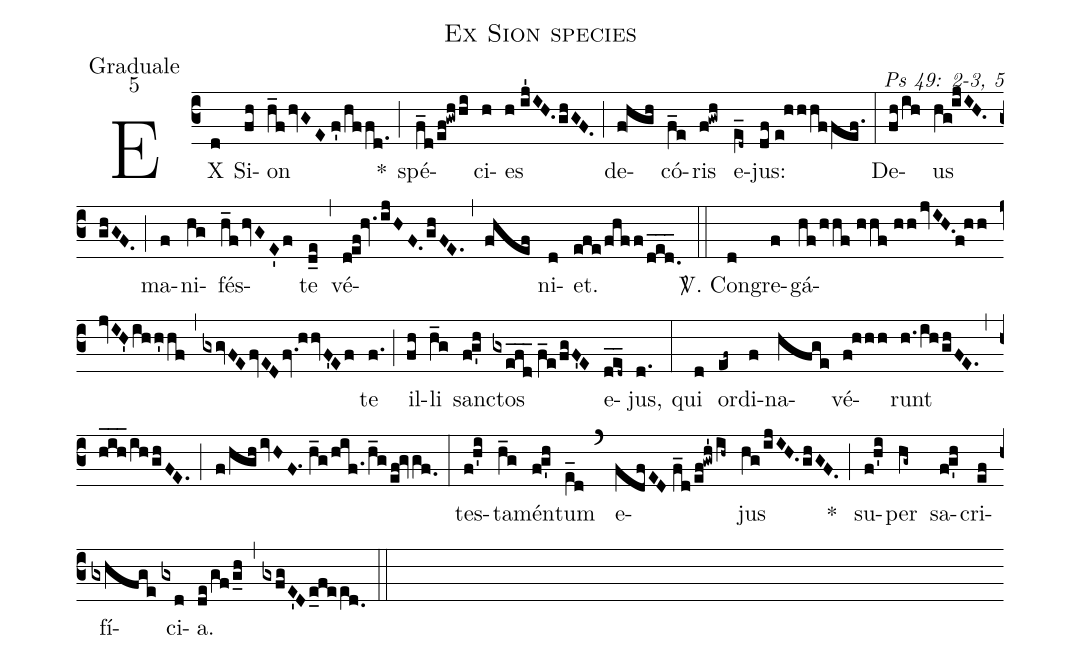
name: Ex Sion species;
office-part: Graduale;
mode: 5;
commentary: Ps 49: 2-3, 5;
%%
(c3) EX(d) Si(fh)on(h_fhvGE//f'/hffd.) *(;)
spé(f_d/ef!gwhhi)ci(h)es(h//ij'IH.ghGF.) (;) de(f!hgh)có(f_e)ris(f!gwh) e(e_[ll:1]d~)jus:(df//e!hhhffef.) (:)
De(fh/ih)us(hg!ijIH.ghGF.) (;) ma(f)ni(hg)fés(h_fhvGE'f)te(d_e) (,) vé(def!hv.ijHF./!ghFE.)(,)(fhef)ni(d)et.(efe/fhff/d_e_d._) (::)
<sp>V/</sp>. Con(d)gre(f)gá(hf/hhf//hhf//hhjvIH.!f!hhjvIH'/!ihh'hf)(,)(gxgvFEfvEDfv.!hhvF'Ef)te(f.) (;) il(fh)li(h_g) sanc(fg'h)tos(gxe_f_d_2//f_e/fgF'E) e(d_e_d~)jus,(d.) (:)
qui(d) or(ef~)di(f)na(hfge)vé(f!hhh)runt(h./ihghFE.) (,) (h_i_h_/ihghFE.) (;) (f/hghivHF.1//h_g/hif.1/h_gef!gvgf.0) (:)
tes(f!h'i)ta(h_g)mén(fg'h)tum(e_[ll:1]d) (`) e(fdfED//f_d/ef!gwh'/ih~)jus(hg/ijIH.ghGF.) *(;) su(f!h'i)per(hg~) sa(fg'h)cri(ef)fí(gxhfge)ci(gxd)a.(de/gf/g_h) (,) (gxfgE'De_fee[ll:1]d.0) (::)
